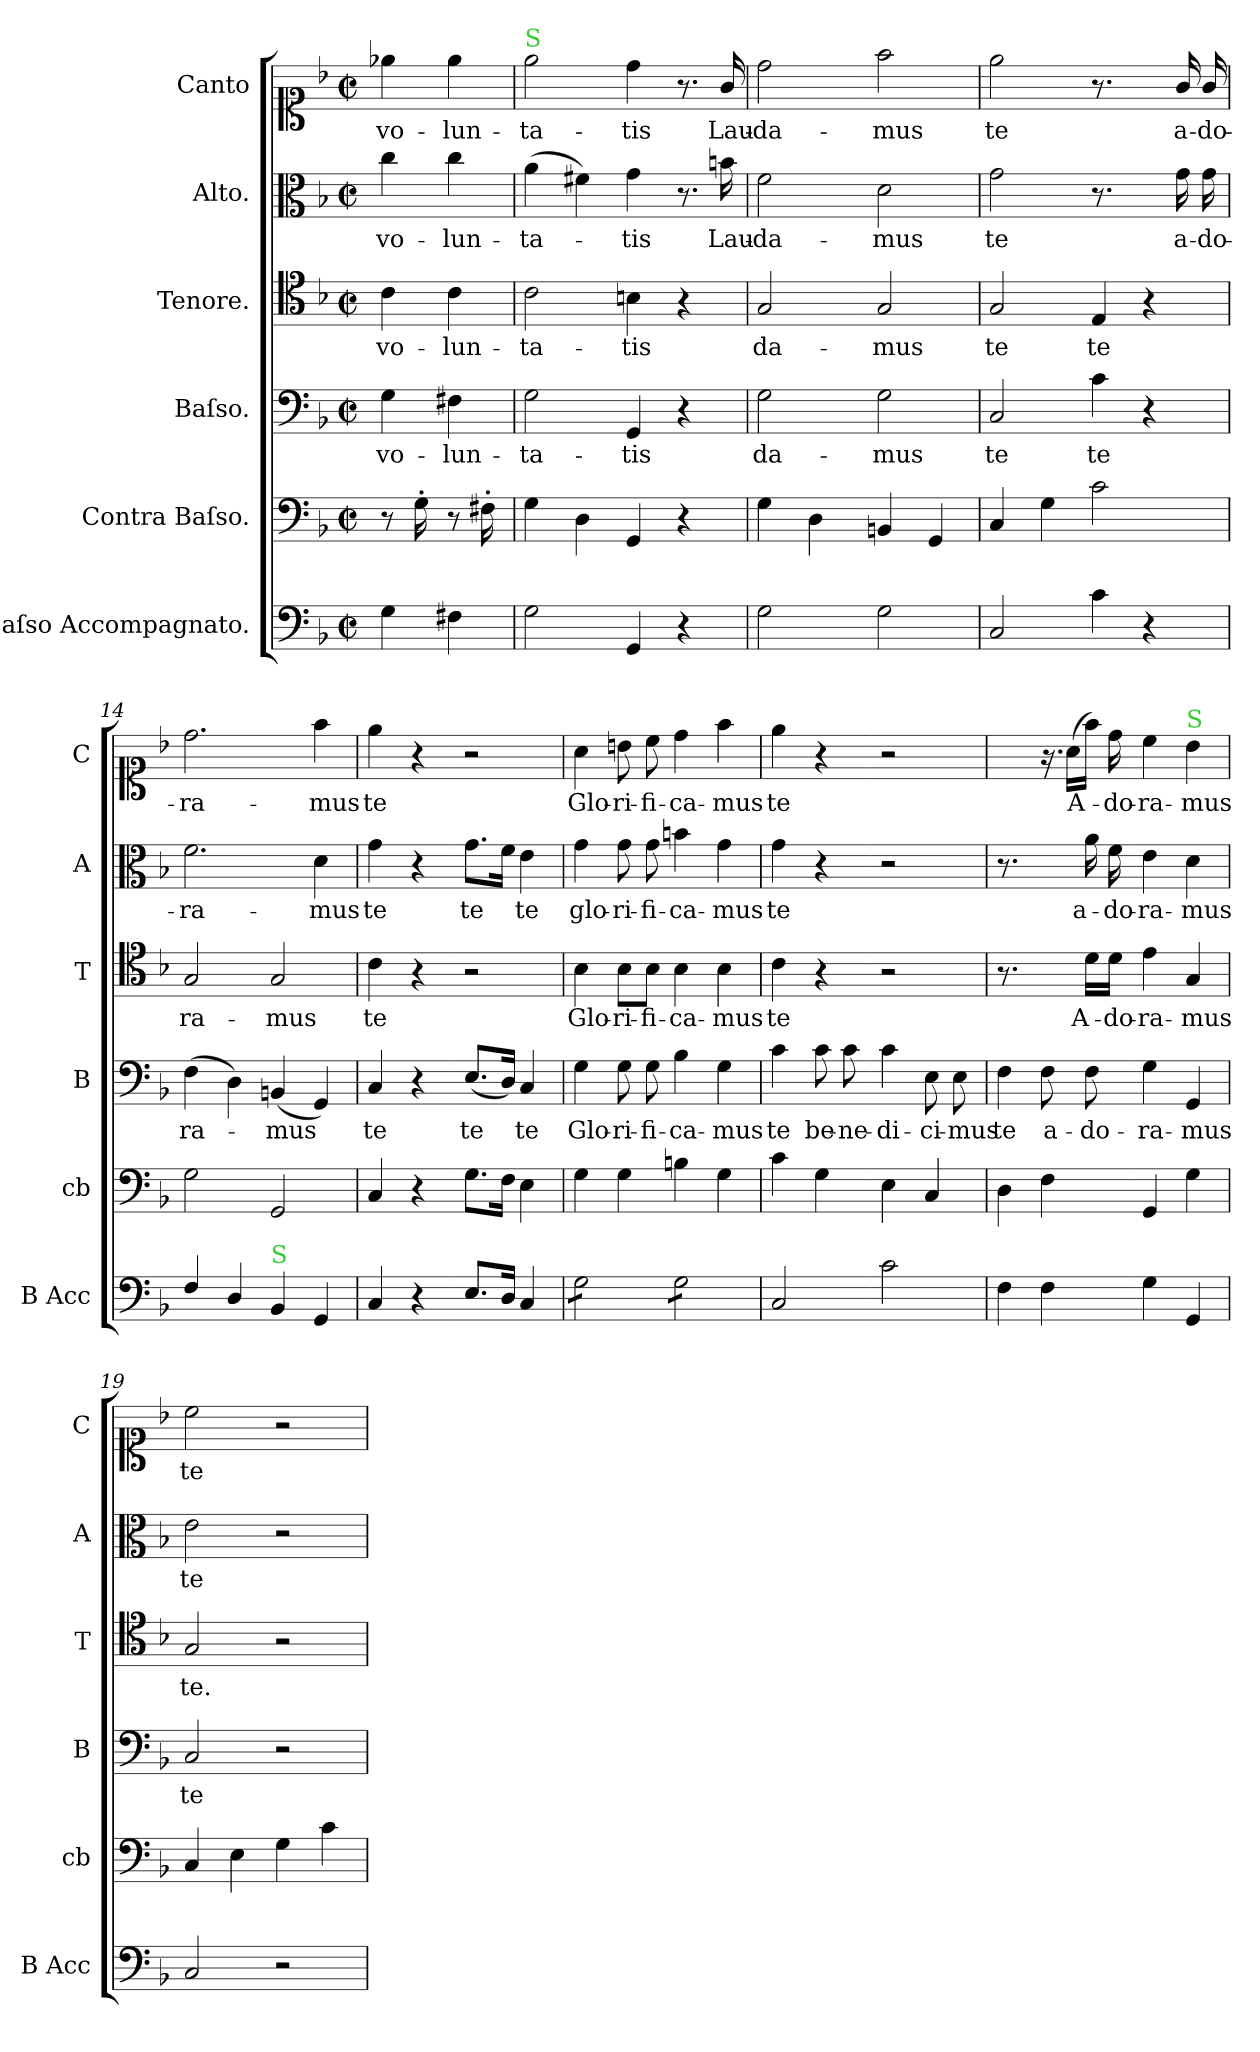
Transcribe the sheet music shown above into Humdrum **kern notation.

**kern	**kern	**kern	**text	**kern	**text	**kern	**text	**kern	**text
*part6	*part5	*part4	*part4	*part3	*part3	*part2	*part2	*part1	*part1
*staff6	*staff5	*staff4	*staff4	*staff3	*staff3	*staff2	*staff2	*staff1	*staff1
*I"Baſso Accompagnato.	*I"Contra Baſso.	*I"Baſso.	*	*I"Tenore.	*	*I"Alto.	*	*I"Canto	*
*I'B Acc	*I'cb	*I'B	*	*I'T	*	*I'A	*	*I'C	*
*clefF4	*clefF4	*clefF4	*	*clefC4	*	*clefC3	*	*clefC1	*
*k[b-]	*k[b-]	*k[b-]	*	*k[b-]	*	*k[b-]	*	*k[b-]	*
*M2/2	*M2/2	*M2/2	*	*M2/2	*	*M2/2	*	*M2/2	*
*met(c|)	*met(c|)	*met(c|)	*	*met(c|)	*	*met(c|)	*	*met(c|)	*
=	=	=	=	=	=	=	=	=	=
4G\	8r	4G\	vo-	4c\	vo-	4cc\	vo-	4ee-\	vo-
!	!LO:N:vis=16	!	!	!	!	!	!	!	!
.	8G'\	.	.	.	.	.	.	.	.
4F#X\	8r	4F#X\	-lun-	4c\	-lun-	4cc\	-lun-	4ee-\	-lun-
!	!LO:N:vis=16	!	!	!	!	!	!	!	!
.	8F#X'\	.	.	.	.	.	.	.	.
=11	=11	=11	=11	=11	=11	=11	=11	=11	=11
!	!	!	!	!	!	!	!	!LO:TX:a:color=limegreen:t=S	!
2G\	4G\	2G\	-ta-	2c\	-ta-	(4a\	-ta-	2ee\	-ta-
.	4D\	.	.	.	.	4f#X\)	.	.	.
4GG/	4GG/	4GG/	-tis	4Bn\	-tis	4g\	-tis	4dd\	-tis
4r	4r	4r	.	4r	.	8.r	.	8.r	.
.	.	.	.	.	.	16bn\	Lau-	16g/	Lau-
=12	=12	=12	=12	=12	=12	=12	=12	=12	=12
2G\	4G\	2G\	da-	2G/	da-	2f\	-da-	2dd\	-da-
.	4D\	.	.	.	.	.	.	.	.
=-	=-	=-	=-	=-	=-	=-	=-	=-	=-
2G\	4BBn/	2G\	-mus	2G/	-mus	2d\	-mus	2ff\	-mus
.	4GG/	.	.	.	.	.	.	.	.
=13	=13	=13	=13	=13	=13	=13	=13	=13	=13
2C/	4C/	2C/	te	2G/	te	2g\	te	2ee\	te
.	4G\	.	.	.	.	.	.	.	.
!	!	!	!	!	!	!LO:N:vis=8.	!	!LO:N:vis=8.	!
4c\	2c\	4c\	te	4E/	te	4.r	.	4.r	.
4r	.	4r	.	4r	.	.	.	.	.
.	.	.	.	.	.	16g\	a-	16g/	a-
.	.	.	.	.	.	16g\	-do-	16g/	-do-
=14	=14	=14	=14	=14	=14	=14	=14	=14	=14
4F/	2G\	(4F\	ra-	2G/	ra-	2.f\	-ra-	2.dd\	-ra-
4D/	.	4D\)	.	.	.	.	.	.	.
!LO:TX:a:color=limegreen:t=S	!	!	!	!	!	!	!	!	!
4BB-/	2GG/	(4BBn/	-mus	2G/	-mus	.	.	.	.
4GG/	.	4GG/)	.	.	.	4d\	-mus	4ff\	-mus
=15	=15	=15	=15	=15	=15	=15	=15	=15	=15
4C/	4C/	4C/	te	4c\	te	4g\	te	4ee\	te
4r	4r	4r	.	4r	.	4r	.	4r	.
=-	=-	=-	=-	=-	=-	=-	=-	=-	=-
8.E/L	8.G\L	(8.E/L	te	2r	.	8.g\L	te	2r	.
16D/Jk	16F\Jk	16D/Jk)	.	.	.	16f\Jk	.	.	.
4C/	4E\	4C/	te	.	.	4e\	te	.	.
=16	=16	=16	=16	=16	=16	=16	=16	=16	=16
*tremolo	*	*	*	*	*	*	*	*	*
8G\L	4G\	4G\	Glo-	4B-\	Glo-	4g\	glo-	4a\	Glo-
8G\	.	.	.	.	.	.	.	.	.
8G\	4G\	8G\	-ri-	8B-\L	-ri-	8g\	-ri-	8bn\	-ri-
8G\J	.	8G\	-fi-	8B-\J	-fi-	8g\	-fi-	8cc\	-fi-
8G\L	4Bn\	4B-\	-ca-	4B-\	-ca-	4bn\	-ca-	4dd\	-ca-
8G\	.	.	.	.	.	.	.	.	.
8G\	4G\	4G\	-mus	4B-\	-mus	4g\	-mus	4ff\	-mus
8G\J	.	.	.	.	.	.	.	.	.
*Xtremolo	*	*	*	*	*	*	*	*	*
=17	=17	=17	=17	=17	=17	=17	=17	=17	=17
2C/	4c\	4c\	te	4c\	te	4g\	te	4ee\	te
.	4G\	8c\	be-	4r	.	4r	.	4r	.
.	.	8c\	-ne-	.	.	.	.	.	.
=-	=-	=-	=-	=-	=-	=-	=-	=-	=-
2c\	4E\	4c\	-di-	2r	.	2r	.	2r	.
.	4C/	8E\	-ci-	.	.	.	.	.	.
.	.	8E\	-mus	.	.	.	.	.	.
=18	=18	=18	=18	=18	=18	=18	=18	=18	=18
!	!	!	!	!LO:N:vis=8.	!	!LO:N:vis=8.	!	!	!
4F\	4D\	4F\	te	4.r	.	4.r	.	4ryy	.
!	!	!	!	!	!	!	!	!LO:N:vis=16.	!
4F\	4F\	8F\	a-	.	.	.	.	16r	.
.	.	.	.	.	.	.	.	(16a\LL	A-
.	.	8F\	-do-	16d\LL	A-	16a\	a-	16ff\JJ)	.
.	.	.	.	16d\JJ	-do-	16f\	-do-	16dd\	-do-
=-	=-	=-	=-	=-	=-	=-	=-	=-	=-
4G\	4GG/	4G\	-ra-	4e\	-ra-	4e\	-ra-	4cc\	-ra-
!	!	!	!	!	!	!	!	!LO:TX:a:color=limegreen:t=S	!
4GG/	4G\	4GG/	-mus	4G/	-mus	4d\	-mus	4b-\	-mus
=19	=19	=19	=19	=19	=19	=19	=19	=19	=19
2C/	4C/	2C/	te	2G/	te.	2e\	te	2cc\	te
.	4E\	.	.	.	.	.	.	.	.
2r	4G\	2r	.	2r	.	2r	.	2r	.
.	4c\	.	.	.	.	.	.	.	.
=	=	=	=	=	=	=	=	=	=
*-	*-	*-	*-	*-	*-	*-	*-	*-	*-
